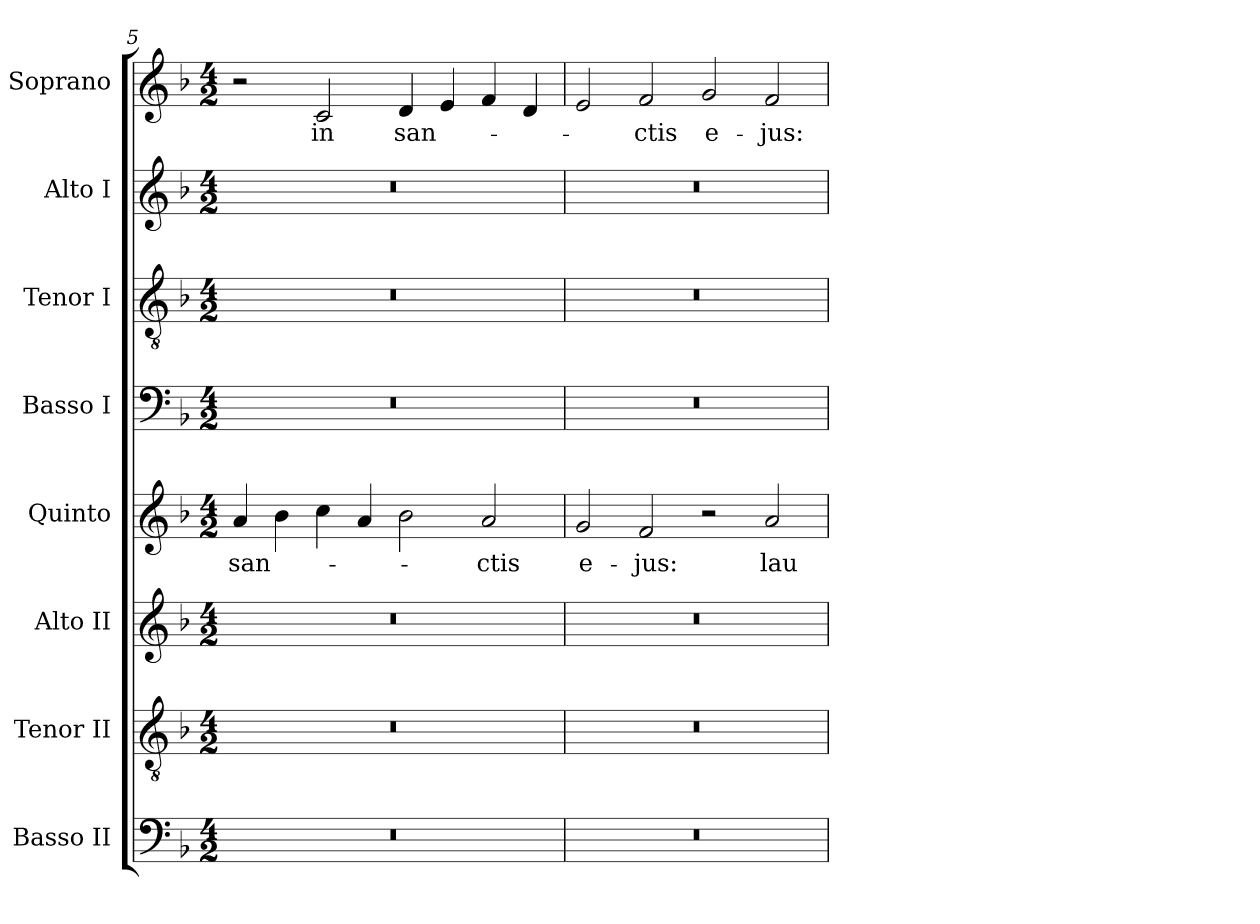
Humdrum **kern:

**kern	**kern	**kern	**kern	**text	**kern	**kern	**kern	**kern	**text
*part8	*part7	*part6	*part5	*part5	*part4	*part3	*part2	*part1	*part1
*staff8	*staff7	*staff6	*staff5	*staff5	*staff4	*staff3	*staff2	*staff1	*staff1
*I"Basso II	*I"Tenor II	*I"Alto II	*I"Quinto	*	*I"Basso I	*I"Tenor I	*I"Alto I	*I"Soprano	*
*I'B. 2	*I'T. 2	*I'A. 2	*I'Q.	*	*I'B. 1	*I'T. 1	*I'A. 1	*I'S.	*
*clefF4	*clefGv2	*clefG2	*clefG2	*	*clefF4	*clefGv2	*clefG2	*clefG2	*
*	*ITrd7c12	*	*	*	*	*ITrd7c12	*	*	*
*k[b-]	*k[b-]	*k[b-]	*k[b-]	*	*k[b-]	*k[b-]	*k[b-]	*k[b-]	*
*F:	*F:	*F:	*F:	*	*F:	*F:	*F:	*F:	*
*M4/2	*M4/2	*M4/2	*M4/2	*	*M4/2	*M4/2	*M4/2	*M4/2	*
=5	=5	=5	=5	=5	=5	=5	=5	=5	=5
!LO:N:vis=1	!LO:N:vis=1	!LO:N:vis=1	!	!	!	!	!	!	!
!	!	!	!	!LO:LY:b:color=#000000	!LO:N:vis=1	!LO:N:vis=1	!LO:N:vis=1	!	!
0r	0r	0r	4ai/	san-	0r	0r	0r	2r	.
.	.	.	4b-i\	.	.	.	.	.	.
!	!	!	!	!	!	!	!	!	!LO:LY:b:color=#000000
.	.	.	4cci\	.	.	.	.	2ci/	in
.	.	.	4ai/	.	.	.	.	.	.
!	!	!	!	!	!	!	!	!	!LO:LY:b:color=#000000
.	.	.	2b-i\	.	.	.	.	4di/	san-
.	.	.	.	.	.	.	.	4ei/	.
!	!	!	!	!LO:LY:b:color=#000000	!	!	!	!	!
.	.	.	2ai/	-ctis	.	.	.	4fi/	.
.	.	.	.	.	.	.	.	4di/	.
=6	=6	=6	=6	=6	=6	=6	=6	=6	=6
!LO:N:vis=1	!LO:N:vis=1	!LO:N:vis=1	!	!	!	!	!	!	!
!	!	!	!	!LO:LY:b:color=#000000	!LO:N:vis=1	!LO:N:vis=1	!LO:N:vis=1	!	!
0r	0r	0r	2gi/	e-	0r	0r	0r	2ei/	.
!	!	!	!	!LO:LY:b:color=#000000	!	!	!	!	!
!	!	!	!	!	!	!	!	!	!LO:LY:b:color=#000000
.	.	.	2fi/	-jus:	.	.	.	2fi/	-ctis
!	!	!	!	!	!	!	!	!	!LO:LY:b:color=#000000
.	.	.	2r	.	.	.	.	2gi/	e-
!	!	!	!	!LO:LY:b:color=#000000	!	!	!	!	!
!	!	!	!	!	!	!	!	!	!LO:LY:b:color=#000000
.	.	.	2ai/	lau-	.	.	.	2fi/	-jus:
=	=	=	=	=	=	=	=	=	=
*-	*-	*-	*-	*-	*-	*-	*-	*-	*-
